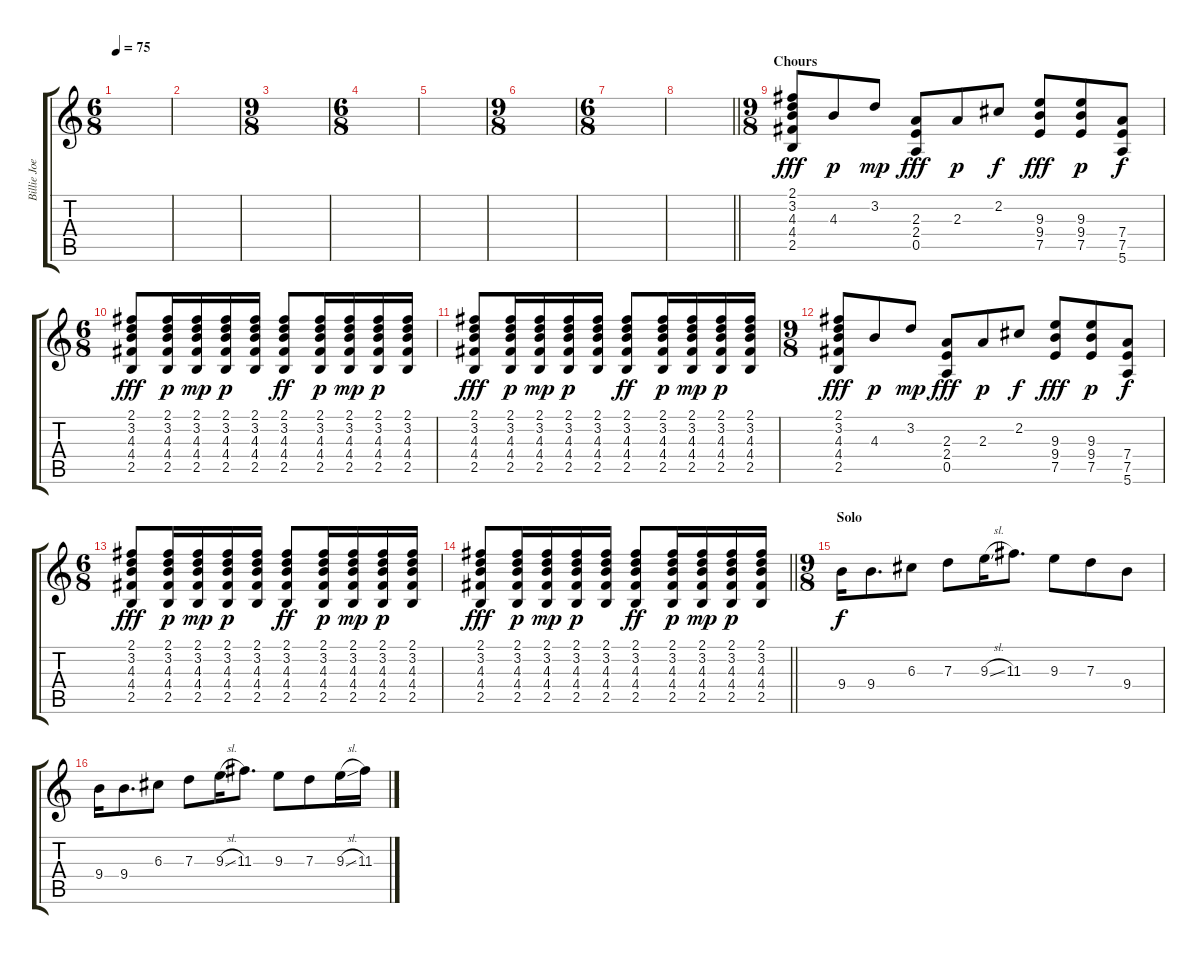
\track ("Billie Joe Armstrong - Lead guitar" "Billie Joe") {instrument acousticguitarsteel}
\staff {score tabs}
\tuning (E4 B3 G3 D3 A2 E2) {hide}
\ts (6 8)
\tempo 75
\clef g2
\ks c
|
|
\ts (9 8)
|
\ts (6 8)
|
|
\ts (9 8)
|
\ts (6 8)
|
\barLineRight lightlight
|
\ts (9 8)
\section ("" "Chours")
(2.1 3.2 4.3 4.4 2.5).8{dy fff volume 13 instrument distortionguitar} 4.3.8{dy p volume 16} 3.2.8{dy mp} (2.3 2.4 0.5).8{dy fff volume 13} 2.3.8{dy p volume 16} 2.2.8{dy f} (9.3 9.4 7.5).8{dy fff volume 13} (9.3 9.4 7.5).8{dy p} (7.4 7.5 5.6).8{dy f} |
\ts (6 8)
(2.1 3.2 4.3 4.4 2.5).8{dy fff} (2.1 3.2 4.3 4.4 2.5).16{dy p} (2.1 3.2 4.3 4.4 2.5).16{dy mp} (2.1 3.2 4.3 4.4 2.5).16{dy p} (2.1 3.2 4.3 4.4 2.5).16 (2.1 3.2 4.3 4.4 2.5).8{dy ff} (2.1 3.2 4.3 4.4 2.5).16{dy p} (2.1 3.2 4.3 4.4 2.5).16{dy mp} (2.1 3.2 4.3 4.4 2.5).16{dy p} (2.1 3.2 4.3 4.4 2.5).16 |
(2.1 3.2 4.3 4.4 2.5).8{dy fff} (2.1 3.2 4.3 4.4 2.5).16{dy p} (2.1 3.2 4.3 4.4 2.5).16{dy mp} (2.1 3.2 4.3 4.4 2.5).16{dy p} (2.1 3.2 4.3 4.4 2.5).16 (2.1 3.2 4.3 4.4 2.5).8{dy ff} (2.1 3.2 4.3 4.4 2.5).16{dy p} (2.1 3.2 4.3 4.4 2.5).16{dy mp} (2.1 3.2 4.3 4.4 2.5).16{dy p} (2.1 3.2 4.3 4.4 2.5).16 |
\ts (9 8)
(2.1 3.2 4.3 4.4 2.5).8{dy fff volume 13 instrument distortionguitar} 4.3.8{dy p volume 16} 3.2.8{dy mp} (2.3 2.4 0.5).8{dy fff volume 13} 2.3.8{dy p volume 16} 2.2.8{dy f} (9.3 9.4 7.5).8{dy fff volume 13} (9.3 9.4 7.5).8{dy p} (7.4 7.5 5.6).8{dy f} |
\ts (6 8)
(2.1 3.2 4.3 4.4 2.5).8{dy fff} (2.1 3.2 4.3 4.4 2.5).16{dy p} (2.1 3.2 4.3 4.4 2.5).16{dy mp} (2.1 3.2 4.3 4.4 2.5).16{dy p} (2.1 3.2 4.3 4.4 2.5).16 (2.1 3.2 4.3 4.4 2.5).8{dy ff} (2.1 3.2 4.3 4.4 2.5).16{dy p} (2.1 3.2 4.3 4.4 2.5).16{dy mp} (2.1 3.2 4.3 4.4 2.5).16{dy p} (2.1 3.2 4.3 4.4 2.5).16 |
\barLineRight lightlight
(2.1 3.2 4.3 4.4 2.5).8{dy fff} (2.1 3.2 4.3 4.4 2.5).16{dy p} (2.1 3.2 4.3 4.4 2.5).16{dy mp} (2.1 3.2 4.3 4.4 2.5).16{dy p} (2.1 3.2 4.3 4.4 2.5).16 (2.1 3.2 4.3 4.4 2.5).8{dy ff} (2.1 3.2 4.3 4.4 2.5).16{dy p} (2.1 3.2 4.3 4.4 2.5).16{dy mp} (2.1 3.2 4.3 4.4 2.5).16{dy p} (2.1 3.2 4.3 4.4 2.5).16 |
\ts (9 8)
\section ("" "Solo")
9.4.16{dy f volume 16} 9.4.8{d} 6.3.8 7.3.8 9.3{sl}.16 11.3.8{d} 9.3.8 7.3.8 9.4.8 |
9.4.16 9.4.8{d} 6.3.8 7.3.8 9.3{sl}.16 11.3.8{d} 9.3.8 7.3.8 9.3{sl}.16 11.3.16
